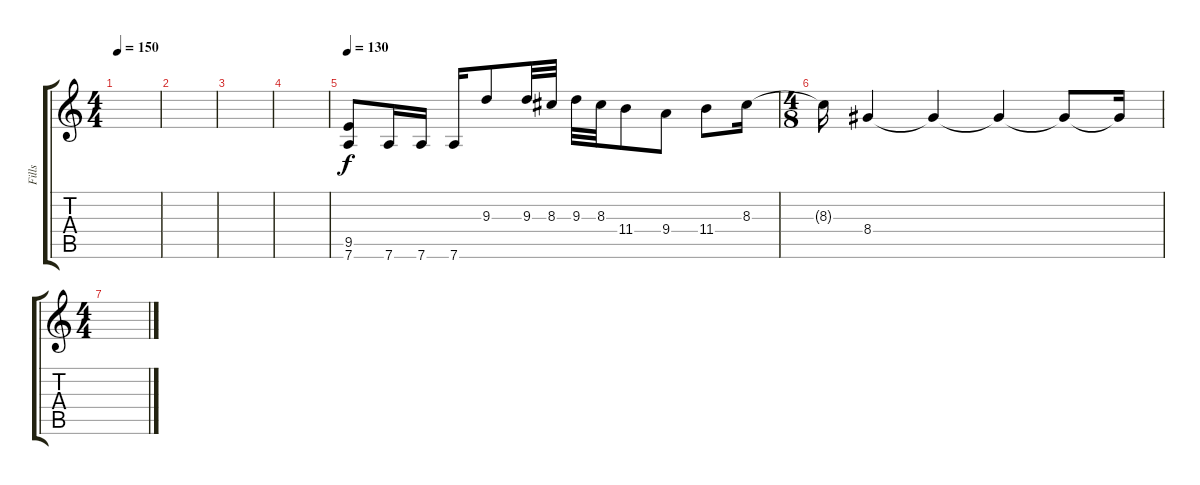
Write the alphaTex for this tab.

\track ("Fills" "Fills") {instrument distortionguitar}
\staff {score tabs}
\tuning (D4 A3 F3 C3 G2 D2) {hide}
\ts (4 4)
\tempo 150
\clef g2
\ks c
|
|
|
|
\tempo 130
(9.5 7.6).8 7.6.16 7.6.16 7.6.16 9.3.8 9.3.32 8.3.32 9.3.32 8.3.32 11.4.8 9.4.8 11.4.8 8.3.16 |
\ts (4 8)
8.3{t}.16 8.4.4 8.4{t}.4 8.4{t}.4 8.4{t}.8 8.4{t}.16 |
\ts (4 4)
